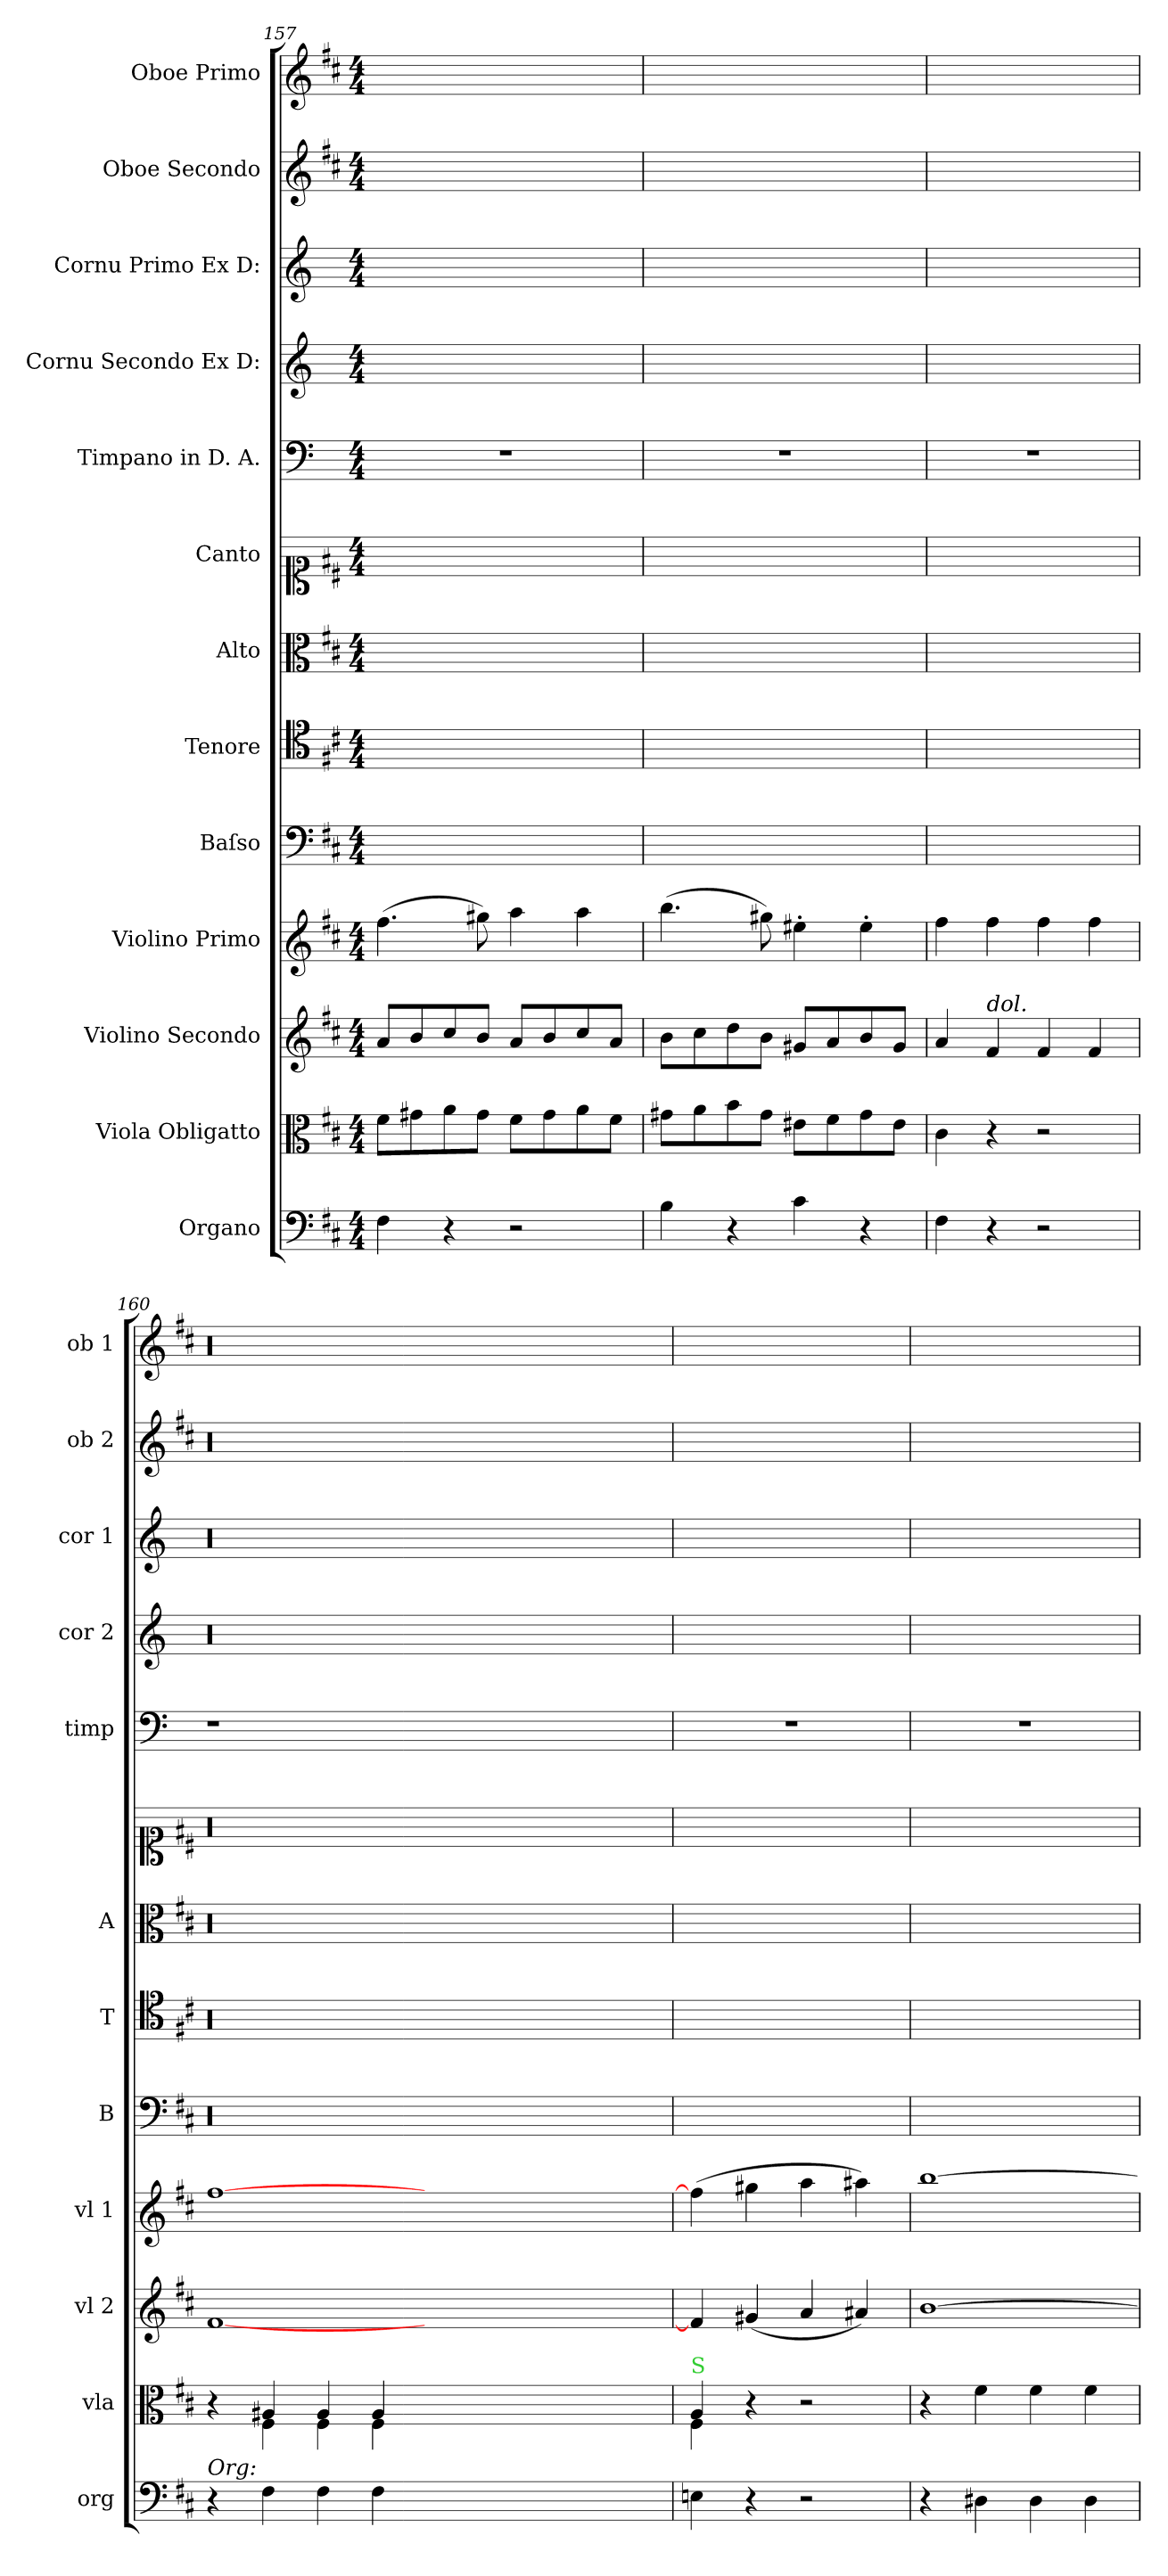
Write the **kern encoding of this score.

**kern	**dynam	**kern	**kern	**kern	**kern	**kern	**kern	**kern	**kern	**kern	**kern	**kern	**kern
*part13	*part13	*part12	*part11	*part10	*part9	*part8	*part7	*part6	*part5	*part4	*part3	*part2	*part1
*staff13	*staff13	*staff12	*staff11	*staff10	*staff9	*staff8	*staff7	*staff6	*staff5	*staff4	*staff3	*staff2	*staff1
*I"Organo	*	*I"Viola Obligatto	*I"Violino Secondo	*I"Violino Primo	*I"Baſso	*I"Tenore	*I"Alto	*I"Canto	*I"Timpano in D. A.	*I"Cornu Secondo Ex D:	*I"Cornu Primo Ex D:	*I"Oboe Secondo	*I"Oboe Primo
*I'org	*	*I'vla	*I'vl 2	*I'vl 1	*I'B	*I'T	*I'A	*	*I'timp	*I'cor 2	*I'cor 1	*I'ob 2	*I'ob 1
*clefF4	*	*clefC3	*clefG2	*clefG2	*clefF4	*clefC4	*clefC3	*clefC1	*clefF4	*clefG2	*clefG2	*clefG2	*clefG2
*	*	*	*	*	*	*	*	*	*	*ITrd6c10	*ITrd6c10	*	*
*k[f#c#]	*	*k[f#c#]	*k[f#c#]	*k[f#c#]	*k[f#c#]	*k[f#c#]	*k[f#c#]	*k[f#c#]	*k[]	*k[f#c#]	*k[f#c#]	*k[f#c#]	*k[f#c#]
*D:	*	*D:	*D:	*D:	*D:	*D:	*D:	*D:	*	*	*	*D:	*D:
*M4/4	*	*M4/4	*M4/4	*M4/4	*M4/4	*M4/4	*M4/4	*M4/4	*M4/4	*M4/4	*M4/4	*M4/4	*M4/4
=157	=157	=157	=157	=157	=157	=157	=157	=157	=157	=157	=157	=157	=157
4F#\	.	8f#\L	8a/L	(4.ff#\	1ryy	1ryy	1ryy	1ryy	1r	1ryy	1ryy	1ryy	1ryy
.	.	8g#X\	8b/	.	.	.	.	.	.	.	.	.	.
4r	.	8a\	8cc#/	.	.	.	.	.	.	.	.	.	.
.	.	8g#\J	8b/J	8gg#X\)	.	.	.	.	.	.	.	.	.
2r	.	8f#\L	8a/L	4aa\	.	.	.	.	.	.	.	.	.
.	.	8g#\	8b/	.	.	.	.	.	.	.	.	.	.
.	.	8a\	8cc#/	4aa\	.	.	.	.	.	.	.	.	.
.	.	8f#\J	8a/J	.	.	.	.	.	.	.	.	.	.
=158	=158	=158	=158	=158	=158	=158	=158	=158	=158	=158	=158	=158	=158
4B\	.	8g#X\L	8b\L	(4.bb\	1ryy	1ryy	1ryy	1ryy	1r	1ryy	1ryy	1ryy	1ryy
.	.	8a\	8cc#\	.	.	.	.	.	.	.	.	.	.
4r	.	8b\	8dd\	.	.	.	.	.	.	.	.	.	.
.	.	8g#\J	8b\J	8gg#X\)	.	.	.	.	.	.	.	.	.
4c#\	.	8e#X\L	8g#X/L	4ee#X'\	.	.	.	.	.	.	.	.	.
.	.	8f#\	8a/	.	.	.	.	.	.	.	.	.	.
4r	.	8g#\	8b/	4ee#'\	.	.	.	.	.	.	.	.	.
.	.	8e#\J	8g#/J	.	.	.	.	.	.	.	.	.	.
=159	=159	=159	=159	=159	=159	=159	=159	=159	=159	=159	=159	=159	=159
4F#\	.	4c#\	4a/	4ff#\	1ryy	1ryy	1ryy	1ryy	1r	1ryy	1ryy	1ryy	1ryy
!	!	!	!LO:TX:a:i:t=dol.	!	!	!	!	!	!	!	!	!	!
!	!LO:DY:a	!	!	!	!	!	!	!	!	!	!	!	!
4r	pio	4r	4f#/	4ff#\	.	.	.	.	.	.	.	.	.
2r	.	2r	4f#/	4ff#\	.	.	.	.	.	.	.	.	.
.	.	.	4f#/	4ff#\	.	.	.	.	.	.	.	.	.
=160	=160	=160	=160	=160	=160	=160	=160	=160	=160	=160	=160	=160	=160
*	*	*^	*	*	*	*	*	*	*	*	*	*	*
!LO:TX:a:i:t=Org&colon;	!	!	!	!	!	!	!	!	!	!	!	!	!	!
4r	.	4r	4ryy	[1f#	[1ff#	00r	00r	00r	00r	1r	00r	00r	00r	00r
4F#\	.	4A#X/	4F#\	.	.	.	.	.	.	.	.	.	.	.
4F#\	.	4A#/	4F#\	.	.	.	.	.	.	.	.	.	.	.
4F#\	.	4A#/	4F#\	.	.	.	.	.	.	.	.	.	.	.
0.ryy	.	0.ryy	0.ryy	0.ryy	0.ryy	.	.	.	.	0.ryy	.	.	.	.
=161	=161	=161	=161	=161	=161	=161	=161	=161	=161	=161	=161	=161	=161	=161
!	!	!LO:TX:a:color=limegreen:t=S	!	!	!	!	!	!	!	!	!	!	!	!
4En\	.	4A/	4F#\	4f#/]	(4ff#\]	1ryy	1ryy	1ryy	1ryy	1r	1ryy	1ryy	1ryy	1ryy
4r	.	4r	4ryy	(4g#X/	4gg#X\	.	.	.	.	.	.	.	.	.
2r	.	2r	2ryy	4a/	4aa\	.	.	.	.	.	.	.	.	.
.	.	.	.	4a#X/)	4aa#X\)	.	.	.	.	.	.	.	.	.
*	*	*v	*v	*	*	*	*	*	*	*	*	*	*	*
=162	=162	=162	=162	=162	=162	=162	=162	=162	=162	=162	=162	=162	=162
4r	.	4r	[1b	[1bb	1ryy	1ryy	1ryy	1ryy	1r	1ryy	1ryy	1ryy	1ryy
4D#X\	.	4f#\	.	.	.	.	.	.	.	.	.	.	.
4D#\	.	4f#\	.	.	.	.	.	.	.	.	.	.	.
4D#\	.	4f#\	.	.	.	.	.	.	.	.	.	.	.
=	=	=	=	=	=	=	=	=	=	=	=	=	=
*-	*-	*-	*-	*-	*-	*-	*-	*-	*-	*-	*-	*-	*-
